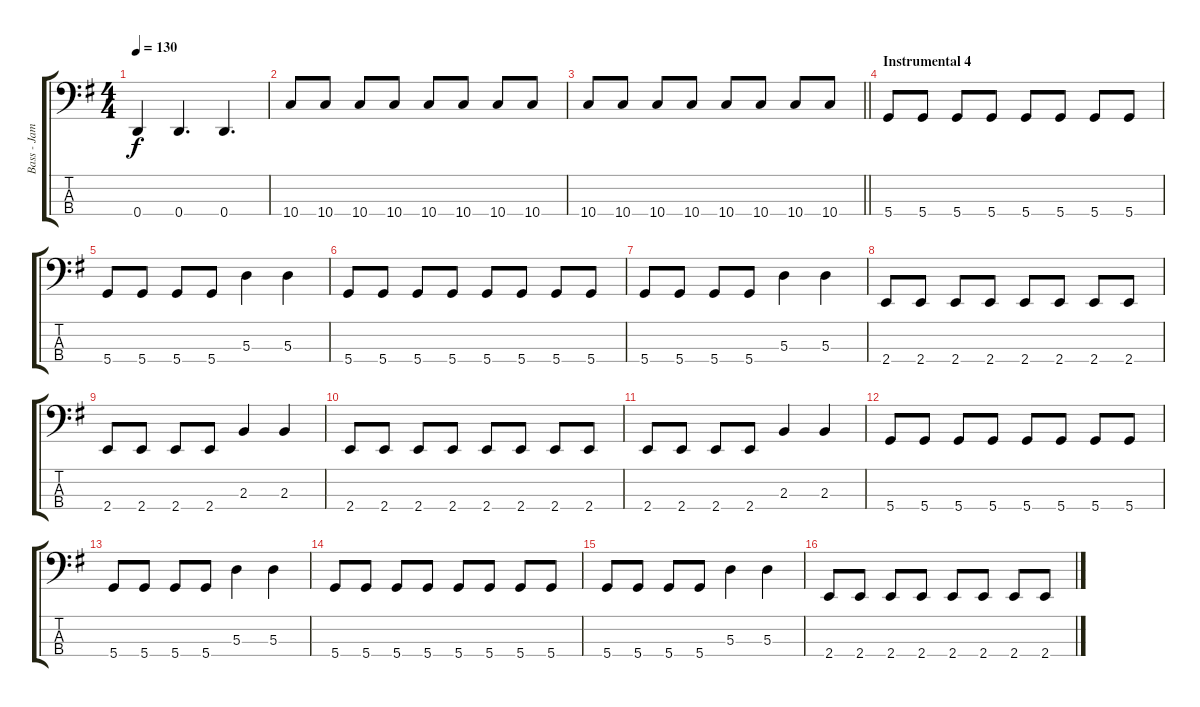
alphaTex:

\track ("Bass - James Johnston" "Bass - Jam") {instrument electricbassfinger}
\staff {score tabs}
\tuning (G2 D2 A1 D1) {hide}
\ts (4 4)
\tempo 130
\clef f4
\ks g
0.4{t}.4{dy f} 0.4.4{d} 0.4.4{d} |
10.4.8 10.4.8 10.4.8 10.4.8 10.4.8 10.4.8 10.4.8 10.4.8 |
\barLineRight lightlight
10.4.8 10.4.8 10.4.8 10.4.8 10.4.8 10.4.8 10.4.8 10.4.8 |
\section ("" "Instrumental 4")
5.4.8 5.4.8 5.4.8 5.4.8 5.4.8 5.4.8 5.4.8 5.4.8 |
5.4.8 5.4.8 5.4.8 5.4.8 5.3.4 5.3.4 |
5.4.8 5.4.8 5.4.8 5.4.8 5.4.8 5.4.8 5.4.8 5.4.8 |
5.4.8 5.4.8 5.4.8 5.4.8 5.3.4 5.3.4 |
2.4.8 2.4.8 2.4.8 2.4.8 2.4.8 2.4.8 2.4.8 2.4.8 |
2.4.8 2.4.8 2.4.8 2.4.8 2.3.4 2.3.4 |
2.4.8 2.4.8 2.4.8 2.4.8 2.4.8 2.4.8 2.4.8 2.4.8 |
2.4.8 2.4.8 2.4.8 2.4.8 2.3.4 2.3.4 |
5.4.8 5.4.8 5.4.8 5.4.8 5.4.8 5.4.8 5.4.8 5.4.8 |
5.4.8 5.4.8 5.4.8 5.4.8 5.3.4 5.3.4 |
5.4.8 5.4.8 5.4.8 5.4.8 5.4.8 5.4.8 5.4.8 5.4.8 |
5.4.8 5.4.8 5.4.8 5.4.8 5.3.4 5.3.4 |
2.4.8 2.4.8 2.4.8 2.4.8 2.4.8 2.4.8 2.4.8 2.4.8
